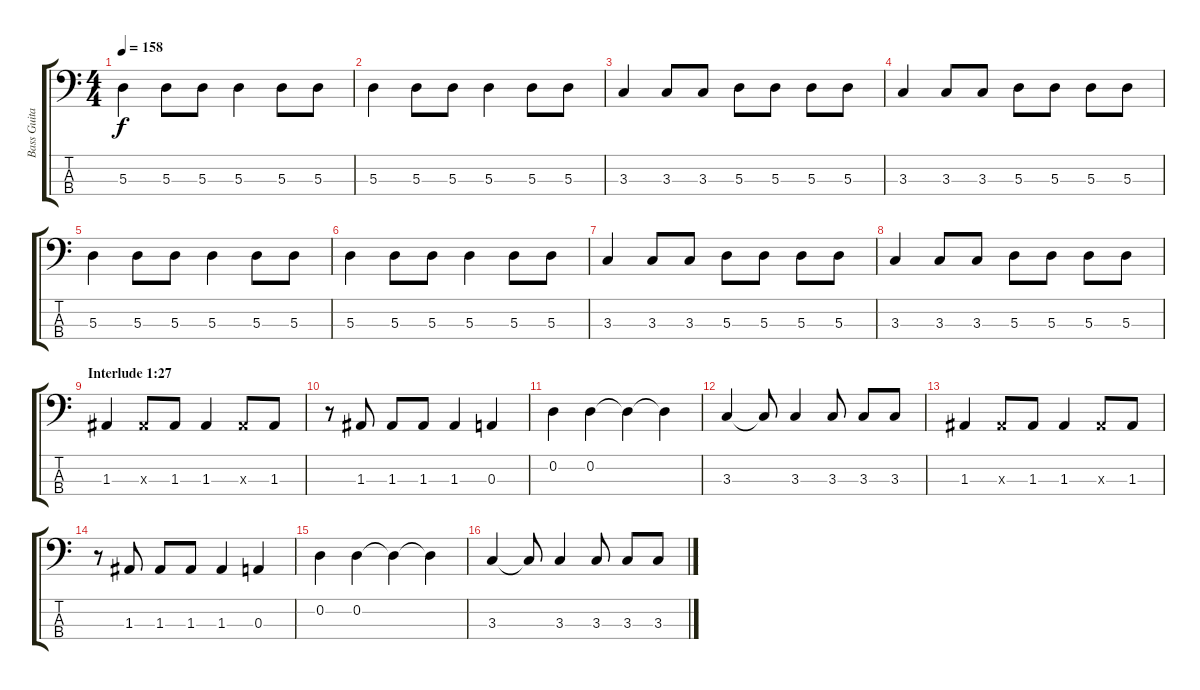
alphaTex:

\track ("Bass Guitar" "Bass Guita") {instrument electricbasspick}
\staff {score tabs}
\tuning (G2 D2 A1 E1) {hide}
\ts (4 4)
\tempo 158
\clef f4
\ks c
5.3.4{dy f} 5.3.8 5.3.8 5.3.4 5.3.8 5.3.8 |
5.3.4 5.3.8 5.3.8 5.3.4 5.3.8 5.3.8 |
3.3.4 3.3.8 3.3.8 5.3.8 5.3.8 5.3.8 5.3.8 |
3.3.4 3.3.8 3.3.8 5.3.8 5.3.8 5.3.8 5.3.8 |
5.3.4 5.3.8 5.3.8 5.3.4 5.3.8 5.3.8 |
5.3.4 5.3.8 5.3.8 5.3.4 5.3.8 5.3.8 |
3.3.4 3.3.8 3.3.8 5.3.8 5.3.8 5.3.8 5.3.8 |
3.3.4 3.3.8 3.3.8 5.3.8 5.3.8 5.3.8 5.3.8 |
\section ("" "Interlude 1:27")
1.3.4 1.3{x}.8 1.3.8 1.3.4 1.3{x}.8 1.3.8 |
r.8 1.3.8 1.3.8 1.3.8 1.3.4 0.3.4 |
0.2.4 0.2.4 0.2{t}.4 0.2{t}.4 |
3.3.4 3.3{t}.8 3.3.4 3.3.8 3.3.8 3.3.8 |
1.3.4 1.3{x}.8 1.3.8 1.3.4 1.3{x}.8 1.3.8 |
r.8 1.3.8 1.3.8 1.3.8 1.3.4 0.3.4 |
0.2.4 0.2.4 0.2{t}.4 0.2{t}.4 |
3.3.4 3.3{t}.8 3.3.4 3.3.8 3.3.8 3.3.8
